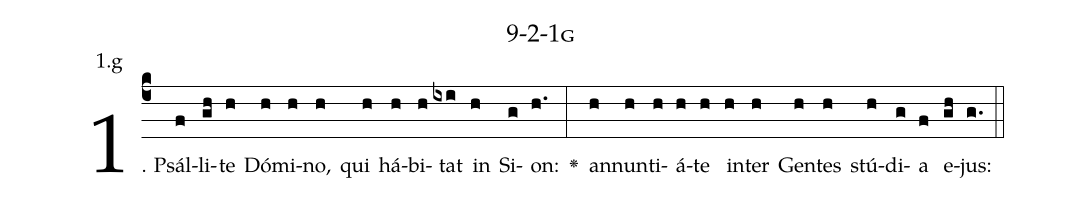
name: 9-2-1g;
annotation: 1.g;
%%
(c4)1. Psál(f)li(gh)te(h) Dó(h)mi(h)no,(h) qui(h) há(h)bi(h)tat(ixi) in(h) Si(g)on:(h.) <v>\greheightstar</v>(:) an(h)nun(h)ti(h)á(h)te(h) in(h)ter(h) Gen(h)tes(h) stú(h)di(g)a(f) e(gh)jus:(g.) (::)
